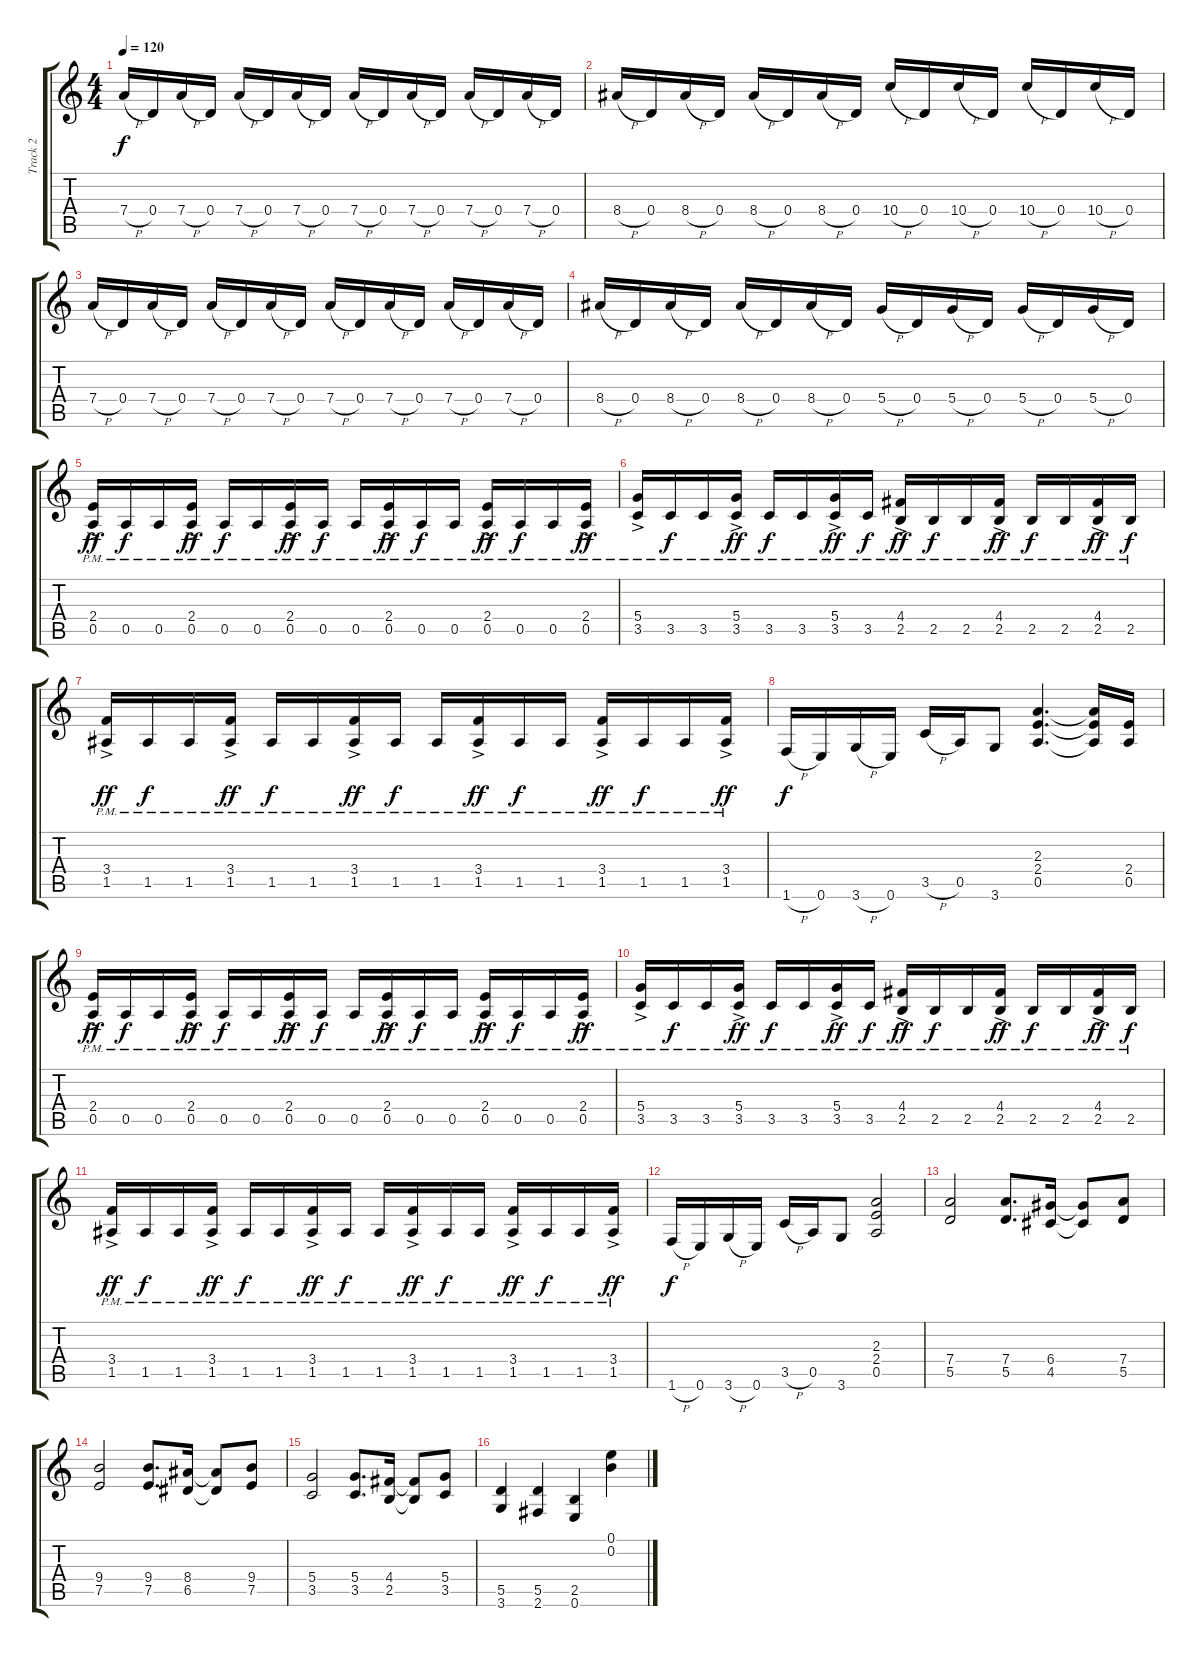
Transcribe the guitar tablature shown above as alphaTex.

\track ("Track 2" "Track 2") {instrument distortionguitar}
\staff {score tabs}
\tuning (E4 B3 G3 D3 A2 E2) {hide}
\ts (4 4)
\tempo 120
\clef g2
\ks c
7.4{h}.16{dy f} 0.4.16 7.4{h}.16 0.4.16 7.4{h}.16 0.4.16 7.4{h}.16 0.4.16 7.4{h}.16 0.4.16 7.4{h}.16 0.4.16 7.4{h}.16 0.4.16 7.4{h}.16 0.4.16 |
8.4{h}.16 0.4.16 8.4{h}.16 0.4.16 8.4{h}.16 0.4.16 8.4{h}.16 0.4.16 10.4{h}.16 0.4.16 10.4{h}.16 0.4.16 10.4{h}.16 0.4.16 10.4{h}.16 0.4.16 |
7.4{h}.16 0.4.16 7.4{h}.16 0.4.16 7.4{h}.16 0.4.16 7.4{h}.16 0.4.16 7.4{h}.16 0.4.16 7.4{h}.16 0.4.16 7.4{h}.16 0.4.16 7.4{h}.16 0.4.16 |
8.4{h}.16 0.4.16 8.4{h}.16 0.4.16 8.4{h}.16 0.4.16 8.4{h}.16 0.4.16 5.4{h}.16 0.4.16 5.4{h}.16 0.4.16 5.4{h}.16 0.4.16 5.4{h}.16 0.4.16 |
(2.4{ac pm} 0.5{pm}).16{dy ff} 0.5{pm}.16{dy f} 0.5{pm}.16 (2.4{ac pm} 0.5{pm}).16{dy ff} 0.5{pm}.16{dy f} 0.5{pm}.16 (2.4{ac pm} 0.5{pm}).16{dy ff} 0.5{pm}.16{dy f} 0.5{pm}.16 (2.4{ac pm} 0.5{pm}).16{dy ff} 0.5{pm}.16{dy f} 0.5{pm}.16 (2.4{ac pm} 0.5{pm}).16{dy ff} 0.5{pm}.16{dy f} 0.5{pm}.16 (2.4{ac pm} 0.5{pm}).16{dy ff} |
(5.4{ac pm} 3.5{pm}).16 3.5{pm}.16{dy f} 3.5{pm}.16 (5.4{ac pm} 3.5{pm}).16{dy ff} 3.5{pm}.16{dy f} 3.5{pm}.16 (5.4{ac pm} 3.5{pm}).16{dy ff} 3.5{pm}.16{dy f} (4.4{ac pm} 2.5{pm}).16{dy ff} 2.5{pm}.16{dy f} 2.5{pm}.16 (4.4{ac pm} 2.5{pm}).16{dy ff} 2.5{pm}.16{dy f} 2.5{pm}.16 (4.4{ac pm} 2.5{pm}).16{dy ff} 2.5{pm}.16{dy f} |
(3.4{ac pm} 1.5{pm}).16{dy ff} 1.5{pm}.16{dy f} 1.5{pm}.16 (3.4{ac pm} 1.5{pm}).16{dy ff} 1.5{pm}.16{dy f} 1.5{pm}.16 (3.4{ac pm} 1.5{pm}).16{dy ff} 1.5{pm}.16{dy f} 1.5{pm}.16 (3.4{ac pm} 1.5{pm}).16{dy ff} 1.5{pm}.16{dy f} 1.5{pm}.16 (3.4{ac pm} 1.5{pm}).16{dy ff} 1.5{pm}.16{dy f} 1.5{pm}.16 (3.4{ac pm} 1.5{pm}).16{dy ff} |
1.6{h}.16{dy f} 0.6.16 3.6{h}.16 0.6.16 3.5{h}.16 0.5.16 3.6.8 (2.3 2.4 0.5).4{d} (2.3{t} 2.4{t} 0.5{t}).16 (2.4 0.5).16 |
(2.4{ac pm} 0.5{pm}).16{dy ff} 0.5{pm}.16{dy f} 0.5{pm}.16 (2.4{ac pm} 0.5{pm}).16{dy ff} 0.5{pm}.16{dy f} 0.5{pm}.16 (2.4{ac pm} 0.5{pm}).16{dy ff} 0.5{pm}.16{dy f} 0.5{pm}.16 (2.4{ac pm} 0.5{pm}).16{dy ff} 0.5{pm}.16{dy f} 0.5{pm}.16 (2.4{ac pm} 0.5{pm}).16{dy ff} 0.5{pm}.16{dy f} 0.5{pm}.16 (2.4{ac pm} 0.5{pm}).16{dy ff} |
(5.4{ac pm} 3.5{pm}).16 3.5{pm}.16{dy f} 3.5{pm}.16 (5.4{ac pm} 3.5{pm}).16{dy ff} 3.5{pm}.16{dy f} 3.5{pm}.16 (5.4{ac pm} 3.5{pm}).16{dy ff} 3.5{pm}.16{dy f} (4.4{ac pm} 2.5{pm}).16{dy ff} 2.5{pm}.16{dy f} 2.5{pm}.16 (4.4{ac pm} 2.5{pm}).16{dy ff} 2.5{pm}.16{dy f} 2.5{pm}.16 (4.4{ac pm} 2.5{pm}).16{dy ff} 2.5{pm}.16{dy f} |
(3.4{ac pm} 1.5{pm}).16{dy ff} 1.5{pm}.16{dy f} 1.5{pm}.16 (3.4{ac pm} 1.5{pm}).16{dy ff} 1.5{pm}.16{dy f} 1.5{pm}.16 (3.4{ac pm} 1.5{pm}).16{dy ff} 1.5{pm}.16{dy f} 1.5{pm}.16 (3.4{ac pm} 1.5{pm}).16{dy ff} 1.5{pm}.16{dy f} 1.5{pm}.16 (3.4{ac pm} 1.5{pm}).16{dy ff} 1.5{pm}.16{dy f} 1.5{pm}.16 (3.4{ac pm} 1.5{pm}).16{dy ff} |
1.6{h}.16{dy f} 0.6.16 3.6{h}.16 0.6.16 3.5{h}.16 0.5.16 3.6.8 (2.3 2.4 0.5).2 |
(7.4 5.5).2 (7.4 5.5).8{d} (6.4 4.5).16 (6.4{t} 4.5{t}).8 (7.4 5.5).8 |
(9.4 7.5).2 (9.4 7.5).8{d} (8.4 6.5).16 (8.4{t} 6.5{t}).8 (9.4 7.5).8 |
(5.4 3.5).2 (5.4 3.5).8{d} (4.4 2.5).16 (4.4{t} 2.5{t}).8 (5.4 3.5).8 |
(5.5 3.6).4 (5.5 2.6).4 (2.5 0.6).4 (0.1 0.2).4
